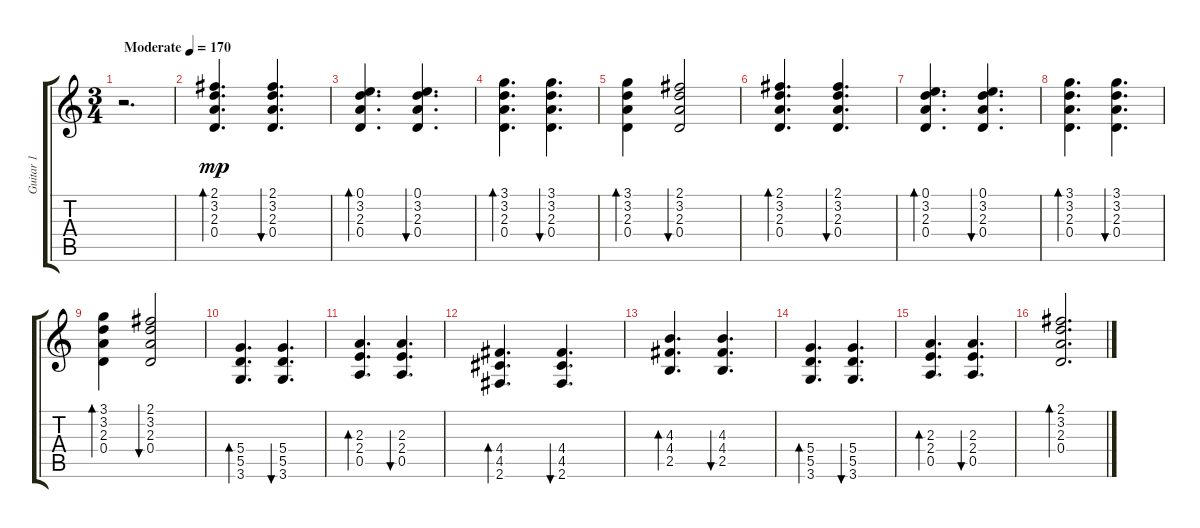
\track ("Guitar 1" "Guitar 1") {instrument acousticguitarsteel}
\staff {score tabs}
\tuning (E4 B3 G3 D3 A2 E2) {hide}
\ts (3 4)
\tempo (170 "Moderate")
\clef g2
\ks c
r.2{d dy mp instrument acousticguitarsteel} |
(2.1 3.2 2.3 0.4).4{d bd 120} (2.1 3.2 2.3 0.4).4{d bu 120} |
(0.1 3.2 2.3 0.4).4{d bd 120} (0.1 3.2 2.3 0.4).4{d bu 120} |
(3.1 3.2 2.3 0.4).4{d bd 120} (3.1 3.2 2.3 0.4).4{d bu 120} |
(3.1 3.2 2.3 0.4).4{bd 120} (2.1 3.2 2.3 0.4).2{bu 120} |
(2.1 3.2 2.3 0.4).4{d bd 120} (2.1 3.2 2.3 0.4).4{d bu 120} |
(0.1 3.2 2.3 0.4).4{d bd 120} (0.1 3.2 2.3 0.4).4{d bu 120} |
(3.1 3.2 2.3 0.4).4{d bd 120} (3.1 3.2 2.3 0.4).4{d bu 120} |
(3.1 3.2 2.3 0.4).4{bd 120} (2.1 3.2 2.3 0.4).2{bu 120} |
(5.4 5.5 3.6).4{d bd 120} (5.4 5.5 3.6).4{d bu 120} |
(2.3 2.4 0.5).4{d bd 120} (2.3 2.4 0.5).4{d bu 120} |
(4.4 4.5 2.6).4{d bd 120} (4.4 4.5 2.6).4{d bu 120} |
(4.3 4.4 2.5).4{d bd 120} (4.3 4.4 2.5).4{d bu 120} |
(5.4 5.5 3.6).4{d bd 120} (5.4 5.5 3.6).4{d bu 120} |
(2.3 2.4 0.5).4{d bd 120} (2.3 2.4 0.5).4{d bu 120} |
(2.1 3.2 2.3 0.4).2{d bd 120}
